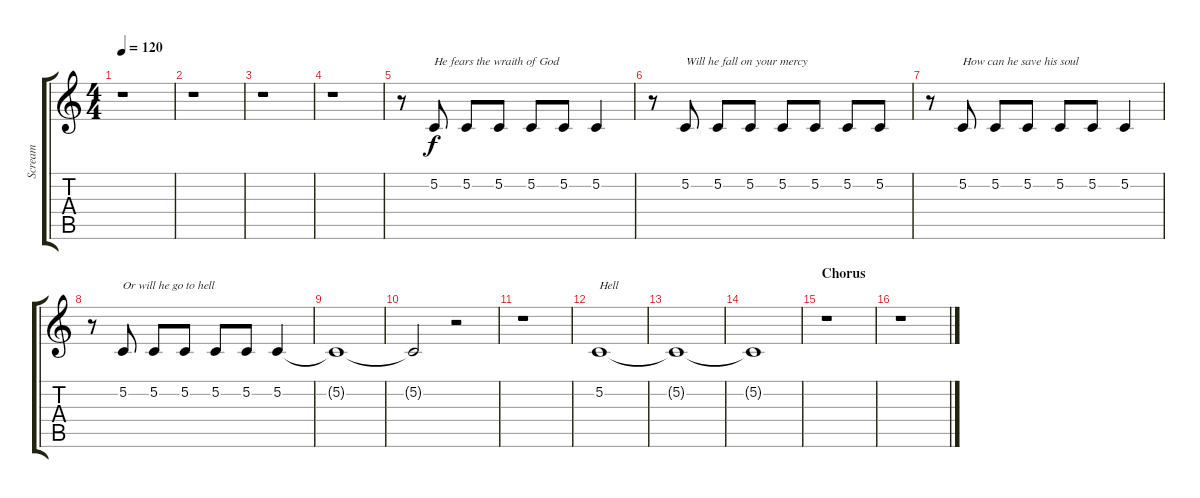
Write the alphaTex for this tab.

\track ("Scream" "Scream") {instrument lead8bassandlead}
\staff {score tabs}
\tuning (C4 G3 Eb3 Bb2 F2 C2) {hide}
\ts (4 4)
\tempo 120
\clef g2
\ks c
r.1{dy f} |
r.1 |
r.1 |
r.1 |
r.8 5.2.8{txt "He fears the wraith of God"} 5.2.8 5.2.8 5.2.8 5.2.8 5.2.4 |
r.8 5.2.8{txt "Will he fall on your mercy"} 5.2.8 5.2.8 5.2.8 5.2.8 5.2.8 5.2.8 |
r.8 5.2.8{txt "How can he save his soul"} 5.2.8 5.2.8 5.2.8 5.2.8 5.2.4 |
r.8 5.2.8{txt "Or will he go to hell"} 5.2.8 5.2.8 5.2.8 5.2.8 5.2.4 |
5.2{t}.1 |
5.2{t}.2 r.2 |
r.1 |
5.2.1{txt "Hell"} |
5.2{t}.1 |
5.2{t}.1 |
\section ("" "Chorus")
r.1 |
r.1
